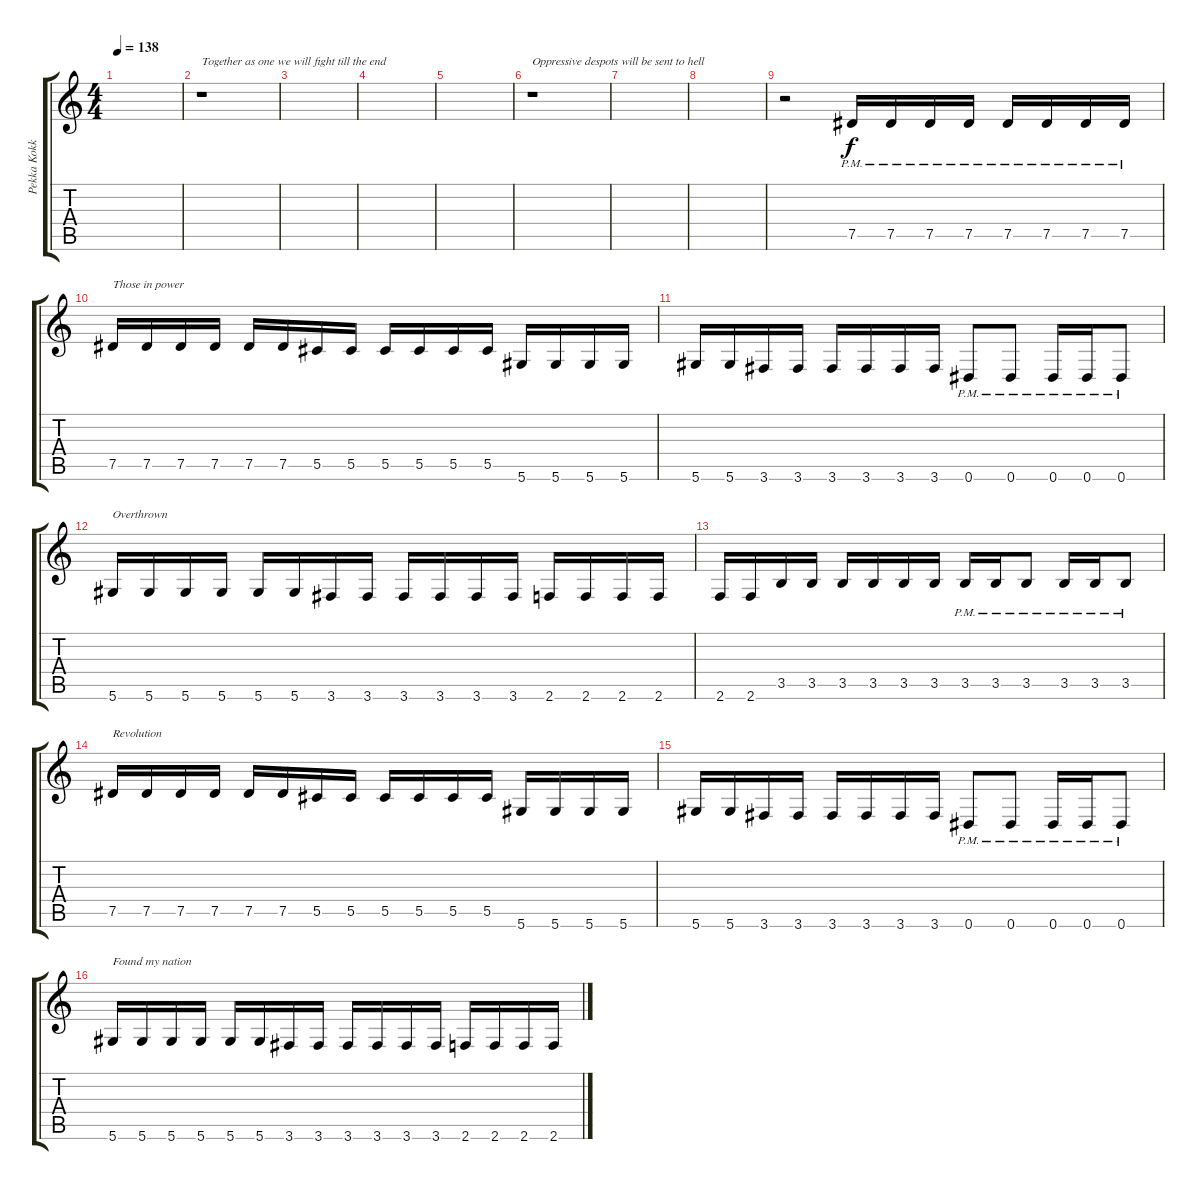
\track ("Pekka Kokko" "Pekka Kokk") {instrument distortionguitar}
\staff {score tabs}
\tuning (Eb4 Bb3 Gb3 Db3 Ab2 Eb2) {hide}
\ts (4 4)
\tempo 138
\clef g2
\ks c
|
r.1{txt "Together as one we will fight till the end"} |
|
|
|
r.1{txt "Oppressive despots will be sent to hell"} |
|
|
r.2{volume 14} 7.5{pm}.16 7.5{pm}.16 7.5{pm}.16 7.5{pm}.16 7.5{pm}.16 7.5{pm}.16 7.5{pm}.16 7.5{pm}.16 |
7.5.16{txt "Those in power"} 7.5.16 7.5.16 7.5.16 7.5.16 7.5.16 5.5.16 5.5.16 5.5.16 5.5.16 5.5.16 5.5.16 5.6.16 5.6.16 5.6.16 5.6.16 |
5.6.16 5.6.16 3.6.16 3.6.16 3.6.16 3.6.16 3.6.16 3.6.16 0.6{pm}.8 0.6{pm}.8 0.6{pm}.16 0.6{pm}.16 0.6{pm}.8 |
5.6.16{txt "Overthrown"} 5.6.16 5.6.16 5.6.16 5.6.16 5.6.16 3.6.16 3.6.16 3.6.16 3.6.16 3.6.16 3.6.16 2.6.16 2.6.16 2.6.16 2.6.16 |
2.6.16 2.6.16 3.5.16 3.5.16 3.5.16 3.5.16 3.5.16 3.5.16 3.5{pm}.16 3.5{pm}.16 3.5{pm}.8 3.5{pm}.16 3.5{pm}.16 3.5{pm}.8 |
7.5.16{txt "Revolution"} 7.5.16 7.5.16 7.5.16 7.5.16 7.5.16 5.5.16 5.5.16 5.5.16 5.5.16 5.5.16 5.5.16 5.6.16 5.6.16 5.6.16 5.6.16 |
5.6.16 5.6.16 3.6.16 3.6.16 3.6.16 3.6.16 3.6.16 3.6.16 0.6{pm}.8 0.6{pm}.8 0.6{pm}.16 0.6{pm}.16 0.6{pm}.8 |
5.6.16{txt "Found my nation"} 5.6.16 5.6.16 5.6.16 5.6.16 5.6.16 3.6.16 3.6.16 3.6.16 3.6.16 3.6.16 3.6.16 2.6.16 2.6.16 2.6.16 2.6.16
